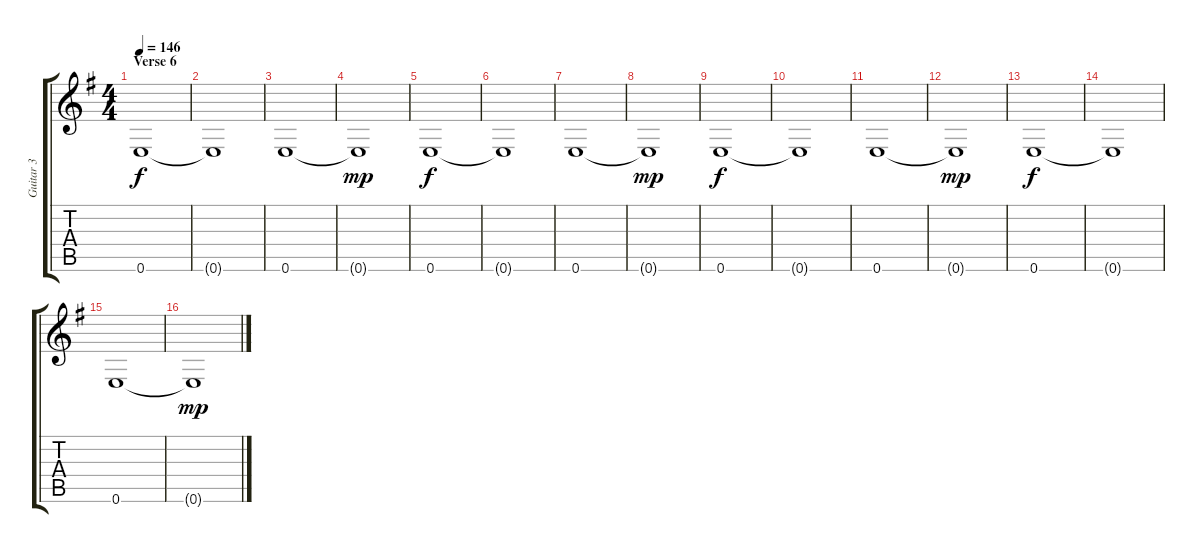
\track ("Guitar 3" "Guitar 3") {instrument overdrivenguitar}
\staff {score tabs}
\tuning (E4 B3 G3 D3 A2 E2) {hide}
\ts (4 4)
\section ("" "Verse 6")
\tempo 146
\clef g2
\ks g
0.6.1{dy f} |
0.6{t}.1 |
0.6.1 |
0.6{t}.1{dy mp} |
0.6.1{dy f} |
0.6{t}.1 |
0.6.1 |
0.6{t}.1{dy mp} |
0.6.1{dy f} |
0.6{t}.1 |
0.6.1 |
0.6{t}.1{dy mp} |
0.6.1{dy f} |
0.6{t}.1 |
0.6.1 |
0.6{t}.1{dy mp}
